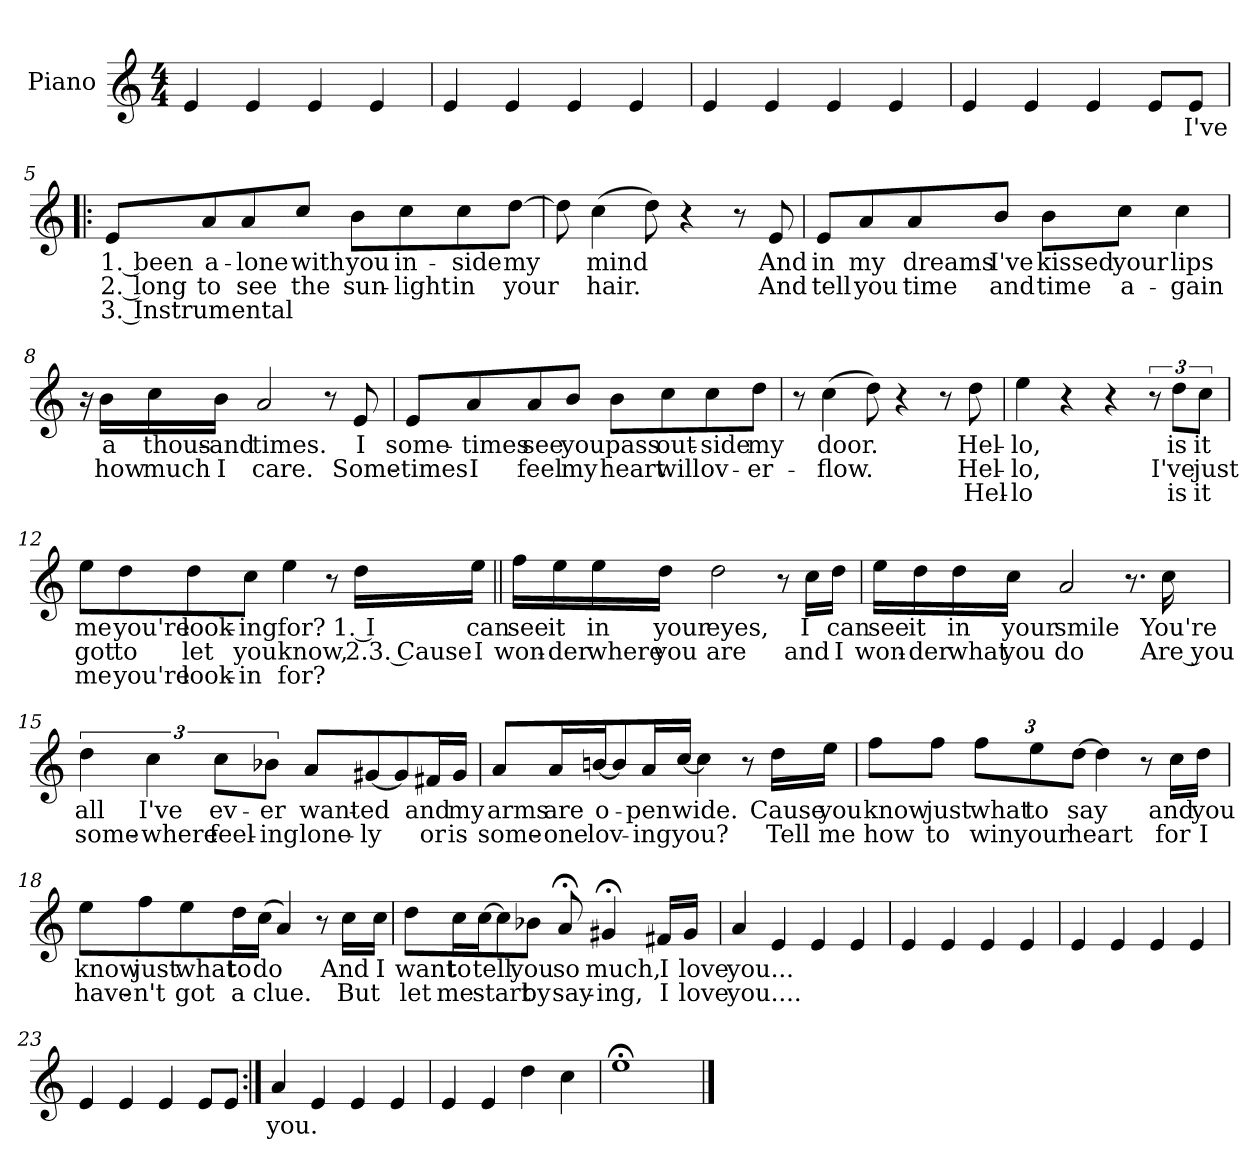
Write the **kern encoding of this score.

**kern	**text	**text	**text
*part1	*part1	*part1	*part1
*staff1	*staff1	*staff1	*staff1
*I"Piano	*	*	*
*I'Pno.	*	*	*
*clefG2	*	*	*
*k[]	*	*	*
*C:	*	*	*
*M4/4	*	*	*
=1	=1	=1	=1
4e/	.	.	.
4e/	.	.	.
4e/	.	.	.
4e/	.	.	.
=2	=2	=2	=2
4e/	.	.	.
4e/	.	.	.
4e/	.	.	.
4e/	.	.	.
=3	=3	=3	=3
4e/	.	.	.
4e/	.	.	.
4e/	.	.	.
4e/	.	.	.
=4	=4	=4	=4
4e/	.	.	.
4e/	.	.	.
4e/	.	.	.
8e/L	.	.	.
8e/J	I've	.	.
!!LO:LB:g=z
=5!|:	=5!|:	=5!|:	=5!|:
8e/L	1. been	2. long	3. Instrumental
8a/	a-	to	.
8a/	-lone	see	.
8cc/J	with	the	.
8b\L	you	sun-	.
8cc\	in-	-light	.
8cc\	-side	in	.
[8dd\J	my	your	.
=6	=6	=6	=6
8dd\]	.	.	.
(4cc\	mind	hair.	.
8dd\)	.	.	.
4r	.	.	.
8r	.	.	.
8e/	And	And	.
!!LO:LB:g=z
=7	=7	=7	=7
8e/L	in	tell	.
8a/	my	you	.
8a/	dreams	time	.
8b/J	I've	and	.
8b\L	kissed	time	.
8cc\J	your	a-	.
4cc\	lips	-gain	.
=8	=8	=8	=8
16r	.	.	.
16b\LL	a	how	.
16cc\	thous-	much	.
16b\JJ	-and	I	.
2a/	times.	care.	.
8r	.	.	.
8e/	I	Some-	.
!!LO:LB:g=z
=9	=9	=9	=9
8e/L	some-	-times	.
8a/	-times	I	.
8a/	see	feel	.
8b/J	you	my	.
8b\L	pass	heart	.
8cc\	out-	will	.
8cc\	-side	ov-	.
8dd\J	my	-er-	.
=10	=10	=10	=10
8r	.	.	.
(4cc\	door.	-flow.	.
8dd\)	.	.	.
4r	.	.	.
8r	.	.	.
8dd\	Hel-	Hel-	Hel-
!!LO:LB:g=z
=11	=11	=11	=11
4ee\	-lo,	-lo,	-lo
4r	.	.	.
4r	.	.	.
12r	.	.	.
12dd\L	is	I've	is
12cc\J	it	just	it
=12	=12	=12	=12
8ee\L	me	got	me
8dd\	you're	to	you're
8dd\	look-	let	look-
8cc\J	-ing	you	-in
4ee\	for?	know,	for?
8r	.	.	.
16dd\LL	1. I	2.3. Cause	.
16ee\JJ	can	I	.
!!LO:LB:g=z
=13||	=13||	=13||	=13||
16ff\LL	see	won-	.
16ee\	it	-der	.
16ee\	in	where	.
16dd\JJ	your	you	.
2dd\	eyes,	are	.
8r	.	.	.
16cc\LL	I	and	.
16dd\JJ	can	I	.
=14	=14	=14	=14
16ee\LL	see	won-	.
16dd\	it	-der	.
16dd\	in	what	.
16cc\JJ	your	you	.
2a/	smile	do	.
8.r	.	.	.
16cc\	You're	Are you	.
!!LO:PB:g=z
=15	=15	=15	=15
6dd\	all	some-	.
6cc\	I've	-where	.
12cc\L	ev-	feel-	.
12b-X\J	-er	-ing	.
8a/L	want-	lone-	.
[8g#X/	-ed	-ly	.
8g#/]	.	.	.
16f#X/L	and	or	.
16g#/JJ	my	is	.
=16	=16	=16	=16
8a/L	arms	some-	.
16a/L	are	-one	.
[16bn/J	o-	lov-	.
8b/]	.	.	.
16a/L	-pen	-ing	.
[16cc/JJ	wide.	you?	.
4cc\]	.	.	.
8r	.	.	.
16dd\LL	Cause	Tell	.
16ee\JJ	you	me	.
!!LO:LB:g=z
=17	=17	=17	=17
8ff\L	know	how	.
8ff\J	just	to	.
*Xbrackettup	*	*	*
12ff\L	what	win	.
12ee\	to	your	.
[12dd\J	say	heart	.
4dd\]	.	.	.
8r	.	.	.
16cc\LL	and	for	.
16dd\JJ	you	I	.
=18	=18	=18	=18
8ee\L	know	have-	.
8ff\	just	-n't	.
8ee\	what	got	.
16dd\L	to	a	.
(16cc\JJ	-do	clue.	.
4a/)	.	.	.
8r	.	.	.
16cc\LL	And	But	.
16cc\JJ	I	.	.
!!LO:LB:g=z
=19	=19	=19	=19
8dd\L	want	let	.
16cc\L	to	me	.
[16cc\J	tell	start	.
8cc\]	.	.	.
8b-X\J	you	by	.
8a;</	so	say-	.
4g#X;</	much,	-ing,	.
16f#X/LL	I	I	.
16g#/JJ	love	love	.
=20	=20	=20	=20
4a/	you...	you....	.
4e/	.	.	.
4e/	.	.	.
4e/	.	.	.
!!LO:LB:g=z
=21	=21	=21	=21
4e/	.	.	.
4e/	.	.	.
4e/	.	.	.
4e/	.	.	.
=22	=22	=22	=22
4e/	.	.	.
4e/	.	.	.
4e/	.	.	.
4e/	.	.	.
=23	=23	=23	=23
4e/	.	.	.
4e/	.	.	.
4e/	.	.	.
8e/L	.	.	.
8e/J	.	.	.
!!LO:LB:g=z
=24:|!	=24:|!	=24:|!	=24:|!
4a/	you.	.	.
4e/	.	.	.
4e/	.	.	.
4e/	.	.	.
=25	=25	=25	=25
4e/	.	.	.
4e/	.	.	.
4dd\	.	.	.
4cc\	.	.	.
=26	=26	=26	=26
1ee;<	.	.	.
==	==	==	==
*-	*-	*-	*-
